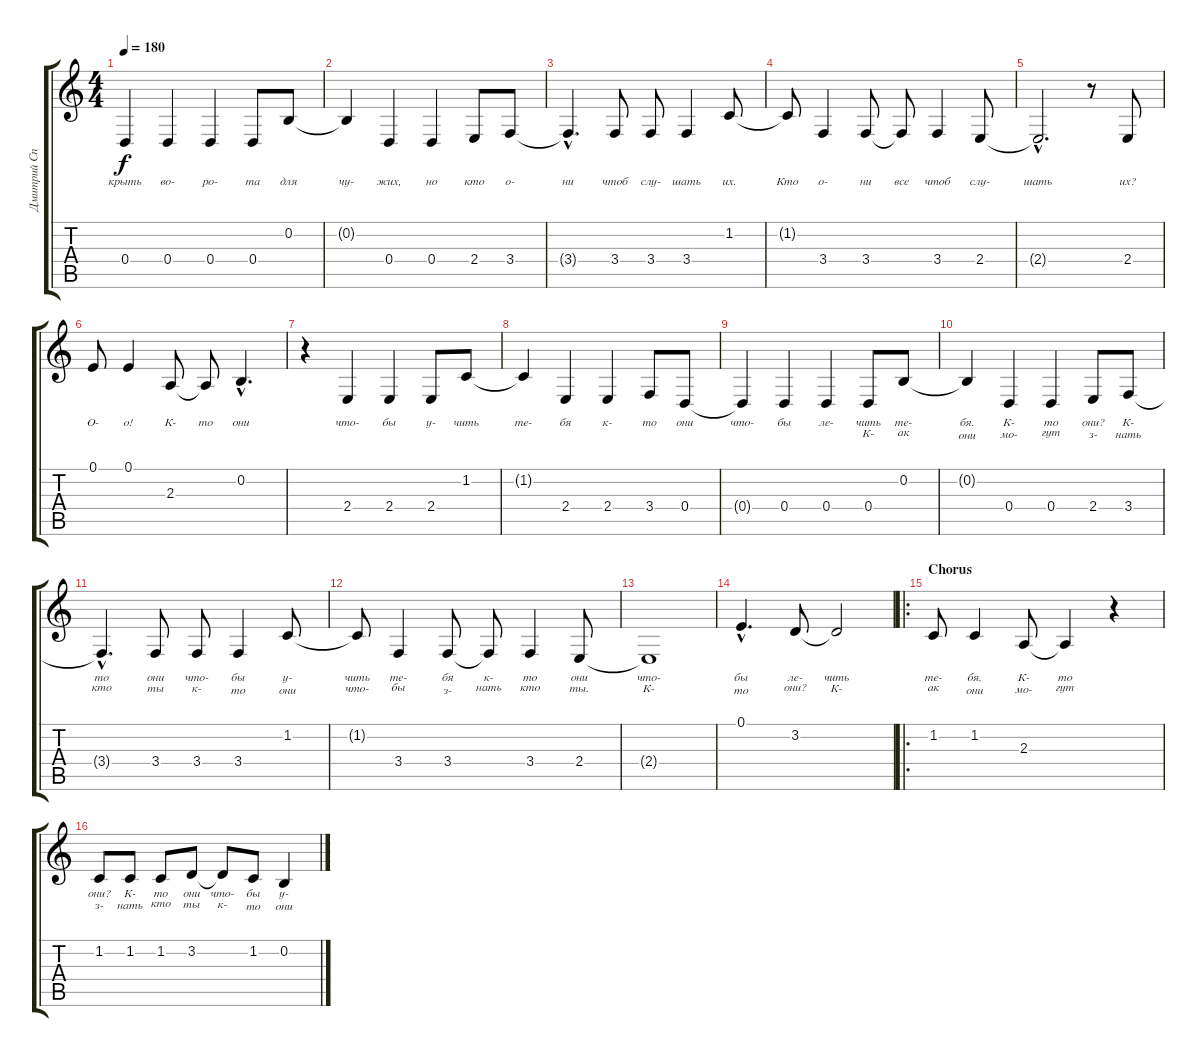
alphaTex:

\track ("Дмитрий Спирин" "Дмитрий Сп") {instrument cello}
\staff {score tabs}
\tuning (E4 B3 G3 D3 A2 E2) {hide}
\ts (4 4)
\tempo 180
\clef g2
\ks c
0.4{t}.4{lyrics (0 "крыть") lyrics (1 "") lyrics (2 "") lyrics (3 "") lyrics (4 "") dy f} 0.4.4{lyrics (0 "во-") lyrics (1 "") lyrics (2 "") lyrics (3 "") lyrics (4 "")} 0.4.4{lyrics (0 "ро-") lyrics (1 "") lyrics (2 "") lyrics (3 "") lyrics (4 "")} 0.4.8{lyrics (0 "та") lyrics (1 "") lyrics (2 "") lyrics (3 "") lyrics (4 "")} 0.2.8{lyrics (0 "для") lyrics (1 "") lyrics (2 "") lyrics (3 "") lyrics (4 "")} |
0.2{t}.4{lyrics (0 "чу-") lyrics (1 "") lyrics (2 "") lyrics (3 "") lyrics (4 "")} 0.4.4{lyrics (0 "жих,") lyrics (1 "") lyrics (2 "") lyrics (3 "") lyrics (4 "")} 0.4.4{lyrics (0 "но") lyrics (1 "") lyrics (2 "") lyrics (3 "") lyrics (4 "")} 2.4.8{lyrics (0 "кто") lyrics (1 "") lyrics (2 "") lyrics (3 "") lyrics (4 "")} 3.4.8{lyrics (0 "о-") lyrics (1 "") lyrics (2 "") lyrics (3 "") lyrics (4 "")} |
3.4{hac t}.4{d lyrics (0 "ни") lyrics (1 "") lyrics (2 "") lyrics (3 "") lyrics (4 "")} 3.4.8{lyrics (0 "чтоб") lyrics (1 "") lyrics (2 "") lyrics (3 "") lyrics (4 "")} 3.4.8{lyrics (0 "слу-") lyrics (1 "") lyrics (2 "") lyrics (3 "") lyrics (4 "")} 3.4.4{lyrics (0 "шать") lyrics (1 "") lyrics (2 "") lyrics (3 "") lyrics (4 "")} 1.2.8{lyrics (0 "их.") lyrics (1 "") lyrics (2 "") lyrics (3 "") lyrics (4 "")} |
1.2{t}.8{lyrics (0 "Кто") lyrics (1 "") lyrics (2 "") lyrics (3 "") lyrics (4 "")} 3.4.4{lyrics (0 "о-") lyrics (1 "") lyrics (2 "") lyrics (3 "") lyrics (4 "")} 3.4.8{lyrics (0 "ни") lyrics (1 "") lyrics (2 "") lyrics (3 "") lyrics (4 "")} 3.4{t}.8{lyrics (0 "все") lyrics (1 "") lyrics (2 "") lyrics (3 "") lyrics (4 "")} 3.4.4{lyrics (0 "чтоб") lyrics (1 "") lyrics (2 "") lyrics (3 "") lyrics (4 "")} 2.4.8{lyrics (0 "слу-") lyrics (1 "") lyrics (2 "") lyrics (3 "") lyrics (4 "")} |
2.4{hac t}.2{d lyrics (0 "шать") lyrics (1 "") lyrics (2 "") lyrics (3 "") lyrics (4 "")} r.8 2.4.8{lyrics (0 "их?") lyrics (1 "") lyrics (2 "") lyrics (3 "") lyrics (4 "")} |
0.1.8{lyrics (0 "О-") lyrics (1 "") lyrics (2 "") lyrics (3 "") lyrics (4 "")} 0.1.4{lyrics (0 "о!") lyrics (1 "") lyrics (2 "") lyrics (3 "") lyrics (4 "")} 2.3.8{lyrics (0 "К-") lyrics (1 "") lyrics (2 "") lyrics (3 "") lyrics (4 "")} 2.3{t}.8{lyrics (0 "то") lyrics (1 "") lyrics (2 "") lyrics (3 "") lyrics (4 "")} 0.2{hac}.4{d lyrics (0 "они") lyrics (1 "") lyrics (2 "") lyrics (3 "") lyrics (4 "")} |
r.4 2.4.4{lyrics (0 "что-") lyrics (1 "") lyrics (2 "") lyrics (3 "") lyrics (4 "")} 2.4.4{lyrics (0 "бы") lyrics (1 "") lyrics (2 "") lyrics (3 "") lyrics (4 "")} 2.4.8{lyrics (0 "у-") lyrics (1 "") lyrics (2 "") lyrics (3 "") lyrics (4 "")} 1.2.8{lyrics (0 "чить") lyrics (1 "") lyrics (2 "") lyrics (3 "") lyrics (4 "")} |
1.2{t}.4{lyrics (0 "те-") lyrics (1 "") lyrics (2 "") lyrics (3 "") lyrics (4 "")} 2.4.4{lyrics (0 "бя") lyrics (1 "") lyrics (2 "") lyrics (3 "") lyrics (4 "")} 2.4.4{lyrics (0 "к-") lyrics (1 "") lyrics (2 "") lyrics (3 "") lyrics (4 "")} 3.4.8{lyrics (0 "то") lyrics (1 "") lyrics (2 "") lyrics (3 "") lyrics (4 "")} 0.4.8{lyrics (0 "они") lyrics (1 "") lyrics (2 "") lyrics (3 "") lyrics (4 "")} |
0.4{t}.4{lyrics (0 "что-") lyrics (1 "") lyrics (2 "") lyrics (3 "") lyrics (4 "")} 0.4.4{lyrics (0 "бы") lyrics (1 "") lyrics (2 "") lyrics (3 "") lyrics (4 "")} 0.4.4{lyrics (0 "ле-") lyrics (1 "") lyrics (2 "") lyrics (3 "") lyrics (4 "")} 0.4.8{lyrics (0 "чить") lyrics (1 "К-") lyrics (2 "") lyrics (3 "") lyrics (4 "")} 0.2.8{lyrics (0 "те-") lyrics (1 "ак") lyrics (2 "") lyrics (3 "") lyrics (4 "")} |
0.2{t}.4{lyrics (0 "бя.") lyrics (1 "они") lyrics (2 "") lyrics (3 "") lyrics (4 "")} 0.4.4{lyrics (0 "К-") lyrics (1 "мо-") lyrics (2 "") lyrics (3 "") lyrics (4 "")} 0.4.4{lyrics (0 "то") lyrics (1 "гут") lyrics (2 "") lyrics (3 "") lyrics (4 "")} 2.4.8{lyrics (0 "они?") lyrics (1 "з-") lyrics (2 "") lyrics (3 "") lyrics (4 "")} 3.4.8{lyrics (0 "К-") lyrics (1 "нать") lyrics (2 "") lyrics (3 "") lyrics (4 "")} |
3.4{hac t}.4{d lyrics (0 "то") lyrics (1 "кто") lyrics (2 "") lyrics (3 "") lyrics (4 "")} 3.4.8{lyrics (0 "они") lyrics (1 "ты") lyrics (2 "") lyrics (3 "") lyrics (4 "")} 3.4.8{lyrics (0 "что-") lyrics (1 "к-") lyrics (2 "") lyrics (3 "") lyrics (4 "")} 3.4.4{lyrics (0 "бы") lyrics (1 "то") lyrics (2 "") lyrics (3 "") lyrics (4 "")} 1.2.8{lyrics (0 "у-") lyrics (1 "они") lyrics (2 "") lyrics (3 "") lyrics (4 "")} |
1.2{t}.8{lyrics (0 "чить") lyrics (1 "что-") lyrics (2 "") lyrics (3 "") lyrics (4 "")} 3.4.4{lyrics (0 "те-") lyrics (1 "бы") lyrics (2 "") lyrics (3 "") lyrics (4 "")} 3.4.8{lyrics (0 "бя") lyrics (1 "з-") lyrics (2 "") lyrics (3 "") lyrics (4 "")} 3.4{t}.8{lyrics (0 "к-") lyrics (1 "нать") lyrics (2 "") lyrics (3 "") lyrics (4 "")} 3.4.4{lyrics (0 "то") lyrics (1 "кто") lyrics (2 "") lyrics (3 "") lyrics (4 "")} 2.4.8{lyrics (0 "они") lyrics (1 "ты.") lyrics (2 "") lyrics (3 "") lyrics (4 "")} |
2.4{t}.1{lyrics (0 "что-") lyrics (1 "К-") lyrics (2 "") lyrics (3 "") lyrics (4 "")} |
0.1{hac}.4{d lyrics (0 "бы") lyrics (1 "то") lyrics (2 "") lyrics (3 "") lyrics (4 "")} 3.2.8{lyrics (0 "ле-") lyrics (1 "они?") lyrics (2 "") lyrics (3 "") lyrics (4 "")} 3.2{t}.2{lyrics (0 "чить") lyrics (1 "К-") lyrics (2 "") lyrics (3 "") lyrics (4 "")} |
\ro
\section ("" "Chorus")
1.2.8{lyrics (0 "те-") lyrics (1 "ак") lyrics (2 "") lyrics (3 "") lyrics (4 "")} 1.2.4{lyrics (0 "бя.") lyrics (1 "они") lyrics (2 "") lyrics (3 "") lyrics (4 "")} 2.3.8{lyrics (0 "К-") lyrics (1 "мо-") lyrics (2 "") lyrics (3 "") lyrics (4 "")} 2.3{t}.4{lyrics (0 "то") lyrics (1 "гут") lyrics (2 "") lyrics (3 "") lyrics (4 "")} r.4 |
1.2.8{lyrics (0 "они?") lyrics (1 "з-") lyrics (2 "") lyrics (3 "") lyrics (4 "")} 1.2.8{lyrics (0 "К-") lyrics (1 "нать") lyrics (2 "") lyrics (3 "") lyrics (4 "")} 1.2.8{lyrics (0 "то") lyrics (1 "кто") lyrics (2 "") lyrics (3 "") lyrics (4 "")} 3.2.8{lyrics (0 "они") lyrics (1 "ты") lyrics (2 "") lyrics (3 "") lyrics (4 "")} 3.2{t}.8{lyrics (0 "что-") lyrics (1 "к-") lyrics (2 "") lyrics (3 "") lyrics (4 "")} 1.2.8{lyrics (0 "бы") lyrics (1 "то") lyrics (2 "") lyrics (3 "") lyrics (4 "")} 0.2.4{lyrics (0 "у-") lyrics (1 "они") lyrics (2 "") lyrics (3 "") lyrics (4 "")}
